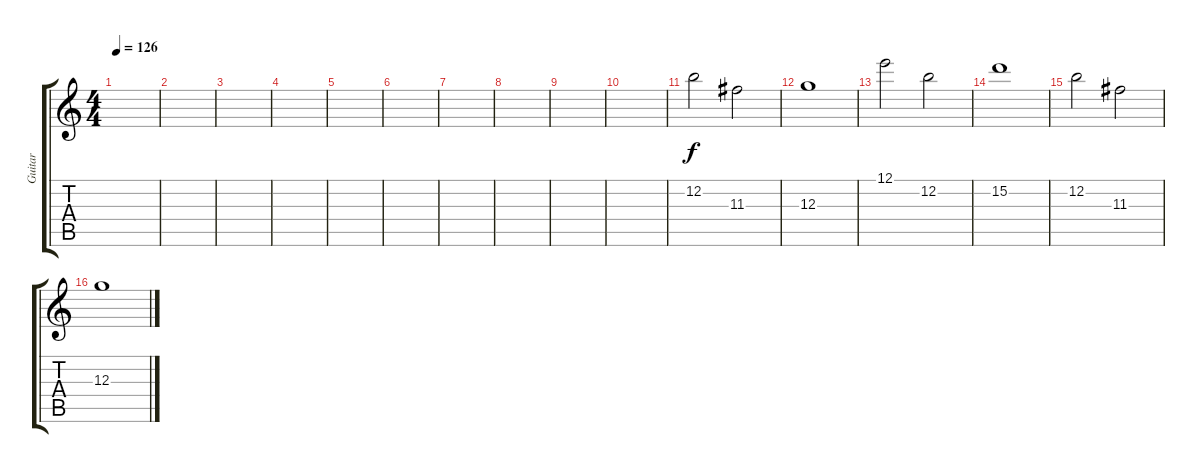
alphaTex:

\track ("Guitar" "Guitar") {instrument distortionguitar}
\staff {score tabs}
\tuning (E4 B3 G3 D3 A2 E2) {hide}
\ts (4 4)
\tempo 126
\clef g2
\ks c
|
|
|
|
|
|
|
|
|
|
12.2.2 11.3.2 |
12.3.1 |
12.1.2 12.2.2 |
15.2.1 |
12.2.2 11.3.2 |
12.3.1
